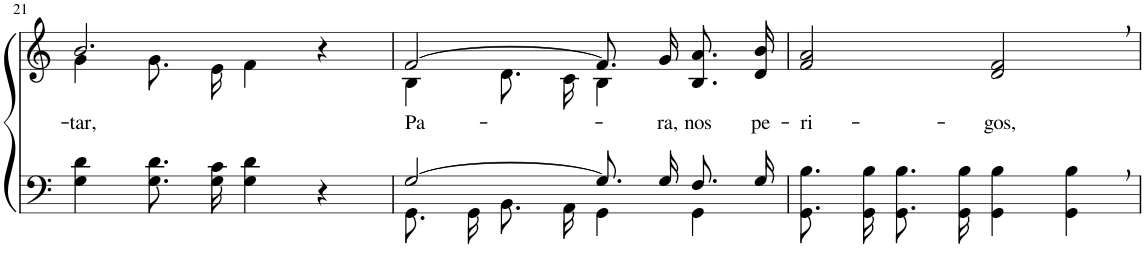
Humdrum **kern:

**kern	**kern	**text
*part2	*part1	*part1
*staff2	*staff1	*staff1
*I"Parte III e IV	*I"Parte I e II	*
!!LO:PB:g=z
*clefF4	*clefG2	*
*Trd-1c-2	*Trd-1c-2	*
*k[]	*k[]	*
*M4/4	*M4/4	*
=21	=21	=21
!	!	!LO:LY:b
*	*^	*
4G\ 4d\	2.b/	4g\	tar,
8.G\ 8.d\L	.	8.g\L	.
16G\ 16c\Jk	.	16e\Jk	.
4G\ 4d\	.	4f\	.
4r	4r	4ryy	.
=22	=22	=22	=22
*^	*	*	*
!	!	!	!	!LO:LY:b
[2G/	8.GG\L	[2f/	4B\	Pa-
.	16GG\Jk	.	.	.
.	8.BB\L	.	8.d\L	.
.	16AA\Jk	.	16c\Jk	.
8.G/L]	4GG\	8.f/L]	4B\	.
!	!	!	!	!LO:LY:b
16G/Jk	.	16g/Jk	.	ra,
!	!	!	!	!LO:LY:b
8.F/L	4GG\	8.B/ 8.a/L	4ryy	nos
!	!	!	!	!LO:LY:b
16G/Jk	.	16d/ 16b/Jk	.	pe-
*v	*v	*	*	*
*	*v	*v	*
=23	=23	=23
!	!	!LO:LY:b
8.GG\ 8.B\L	2f/ 2a/	-ri-
16GG\ 16B\Jk	.	.
8.GG\ 8.B\L	.	.
16GG\ 16B\Jk	.	.
!	!	!LO:LY:b
4GG\ 4B\	2d/, 2f/,	-gos,
4GG\, 4B\,	.	.
=	=	=
*-	*-	*-
